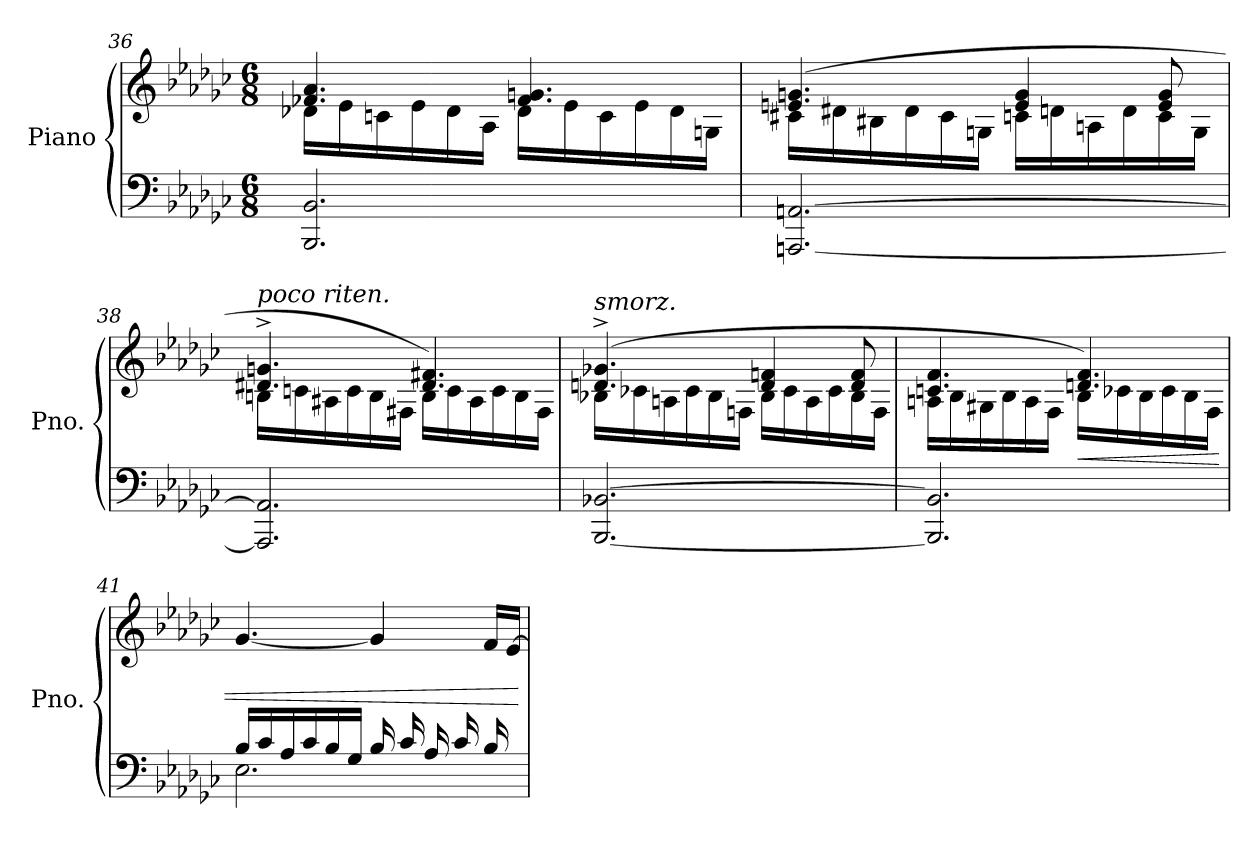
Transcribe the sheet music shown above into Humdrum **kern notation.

**kern	**kern	**dynam
*part1	*part1	*part1
*staff2	*staff1	*staff1/2
*I"Piano	*	*
*I'Pno.	*	*
!!LO:LB:g=z
*clefF4	*clefG2	*
*k[b-e-a-d-g-c-]	*k[b-e-a-d-g-c-]	*
*M6/8	*M6/8	*
=36	=36	=36
*	*^	*
2.BBB-/ 2.BB-/	4.f-X/ 4.a-/	16d-X\LL	.
.	.	16e-\	.
.	.	16cn\	.
.	.	16e-\	.
.	.	16d-\	.
.	.	16A-\JJ	.
.	4.f-/ 4.gn/	16d-\LL	.
.	.	16e-\	.
.	.	16c\	.
.	.	16e-\	.
.	.	16d-\	.
.	.	16Gn\JJ	.
=37	=37	=37	=37
[2.AAAn/ [2.AAn/	(4.en/ 4.gn/	16c#X\LL	.
.	.	16d#X\	.
.	.	16B#X\	.
.	.	16d#\	.
.	.	16c#\	.
.	.	16Gn\JJ	.
.	4e/ 4g/	16cn\LL	.
.	.	16dn\	.
.	.	16An\	.
.	.	16d\	.
.	8e/ 8g/	16c\	.
.	.	16G\JJ	.
!!LO:LB:g=z	!!
=38	=38	=38	=38
!	!LO:TX:a:i:t=poco riten.	!	!
2.AAA/] 2.AA/]	4.d#X/^ 4.gn/^	16Bn\LL	.
.	.	16cn\	.
.	.	16A#X\	.
.	.	16c\	.
.	.	16B\	.
.	.	16F#X\JJ	.
.	4.d#/ 4.f#X/)	16B\LL	.
.	.	16c\	.
.	.	16A#\	.
.	.	16c\	.
.	.	16B\	.
.	.	16F#\JJ	.
=39	=39	=39	=39
!	!LO:TX:a:i:t=smorz.	!	!
[2.BBB-/ [2.BB-X/	(4.dn/^ 4.g-X/^	16B-X\LL	.
.	.	16c-X\	.
.	.	16An\	.
.	.	16c-\	.
.	.	16B-\	.
.	.	16Fn\JJ	.
.	4d/ 4fn/	16B-\LL	.
.	.	16c-\	.
.	.	16A\	.
.	.	16c-\	.
.	8d/ 8f/	16B-\	.
.	.	16F\JJ	.
!!LO:PB:g=z	!!
=40	=40	=40	=40
2.BBB-/] 2.BB-/]	4.cn/ 4.f/	16An\LL	.
.	.	16B-\	.
.	.	16G#X\	.
.	.	16B-\	.
.	.	16A\	.
.	.	16F\JJ	.
!	!	!	!LO:HP:b
.	4.dn/ 4.f/)	16B-\LL	<
.	.	16c-X\	.
.	.	16B-\	.
.	.	16c-\	.
.	.	16B-\	.
.	.	16F\JJ	.
=41	=41	=41	=41
*^	*	*	*
2.E-\	(16B-/LL	[4.g-/	8.ryy	.
.	16c-/	.	.	.
.	16A-/	.	.	.
*	*	*v	*v	*
.	16c-/	.	.
.	16B-/	.	.
.	16G-/JJ	.	.
.	16B-/LL	4g-/]	.
.	16c-/	.	.
.	16A-/	.	.
.	16c-/	.	.
.	16B-/	16f/LL	.
*	*	*^	*
.	16ryy	[16e-/JJ	16e-\JJ)	.
*v	*v	*	*	*
*	*v	*v	*
.	.	[
=	=	=
*-	*-	*-
